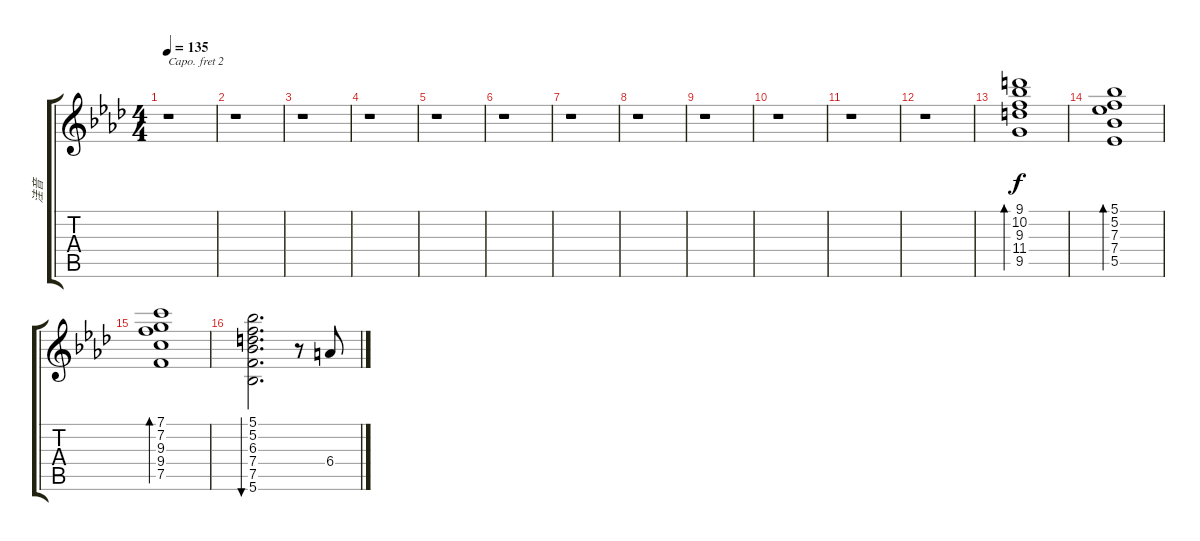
\track ("洼音" "洼音") {instrument electricguitarclean}
\staff {score tabs}
\capo 2
\tuning (Eb4 Bb3 Gb3 Db3 Ab2 Eb2) {hide}
\ts (4 4)
\tempo 135
\clef g2
\ks ab
r.1{dy f} |
r.1 |
r.1 |
r.1 |
r.1 |
r.1 |
r.1 |
r.1 |
r.1 |
r.1 |
r.1 |
r.1 |
(9.1 10.2 9.3 11.4 9.5).1{bd 240} |
(5.1 5.2 7.3 7.4 5.5).1{bd 240} |
(7.1 7.2 9.3 9.4 7.5).1{bd 240} |
(5.1 5.2 6.3 7.4 7.5 5.6).2{d bu 240} r.8 6.4.8
